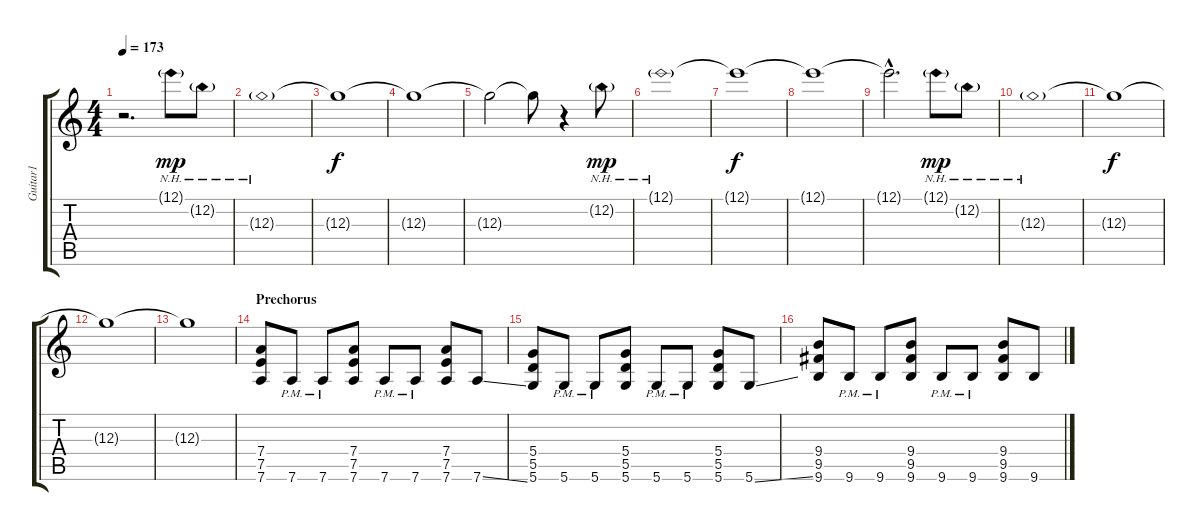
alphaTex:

\track ("Guitar1" "Guitar1") {instrument overdrivenguitar}
\staff {score tabs}
\tuning (E4 B3 G3 D3 A2 D2) {hide}
\ts (4 4)
\tempo 173
\clef g2
\ks c
r.2{d dy f} 12.1{nh g}.8{dy mp volume 11 balance 11} 12.2{nh g}.8{balance 10} |
12.3{nh g}.1{balance 8} |
12.3{t}.1{dy f} |
12.3{t}.1 |
12.3{t}.2 12.3{t}.8 r.4 12.2{nh g}.8{dy mp balance 5} |
12.1{nh g}.1{balance 8} |
12.1{t}.1{dy f} |
12.1{t}.1 |
12.1{hac t}.2{d} 12.1{nh g}.8{dy mp volume 10 balance 11} 12.2{nh g}.8{balance 10} |
12.3{nh g}.1{balance 8} |
12.3{t}.1{dy f} |
12.3{t}.1 |
12.3{t}.1 |
\section ("" "Prechorus")
(7.4 7.5 7.6).8{volume 10 balance 11} 7.6{pm}.8 7.6{pm}.8 (7.4 7.5 7.6).8 7.6{pm}.8 7.6{pm}.8 (7.4 7.5 7.6).8 7.6{ss}.8 |
(5.4 5.5 5.6).8 5.6{pm}.8 5.6{pm}.8 (5.4 5.5 5.6).8 5.6{pm}.8 5.6{pm}.8 (5.4 5.5 5.6).8 5.6{ss}.8 |
(9.4 9.5 9.6).8 9.6{pm}.8 9.6{pm}.8 (9.4 9.5 9.6).8 9.6{pm}.8 9.6{pm}.8 (9.4 9.5 9.6).8 9.6{ss}.8
